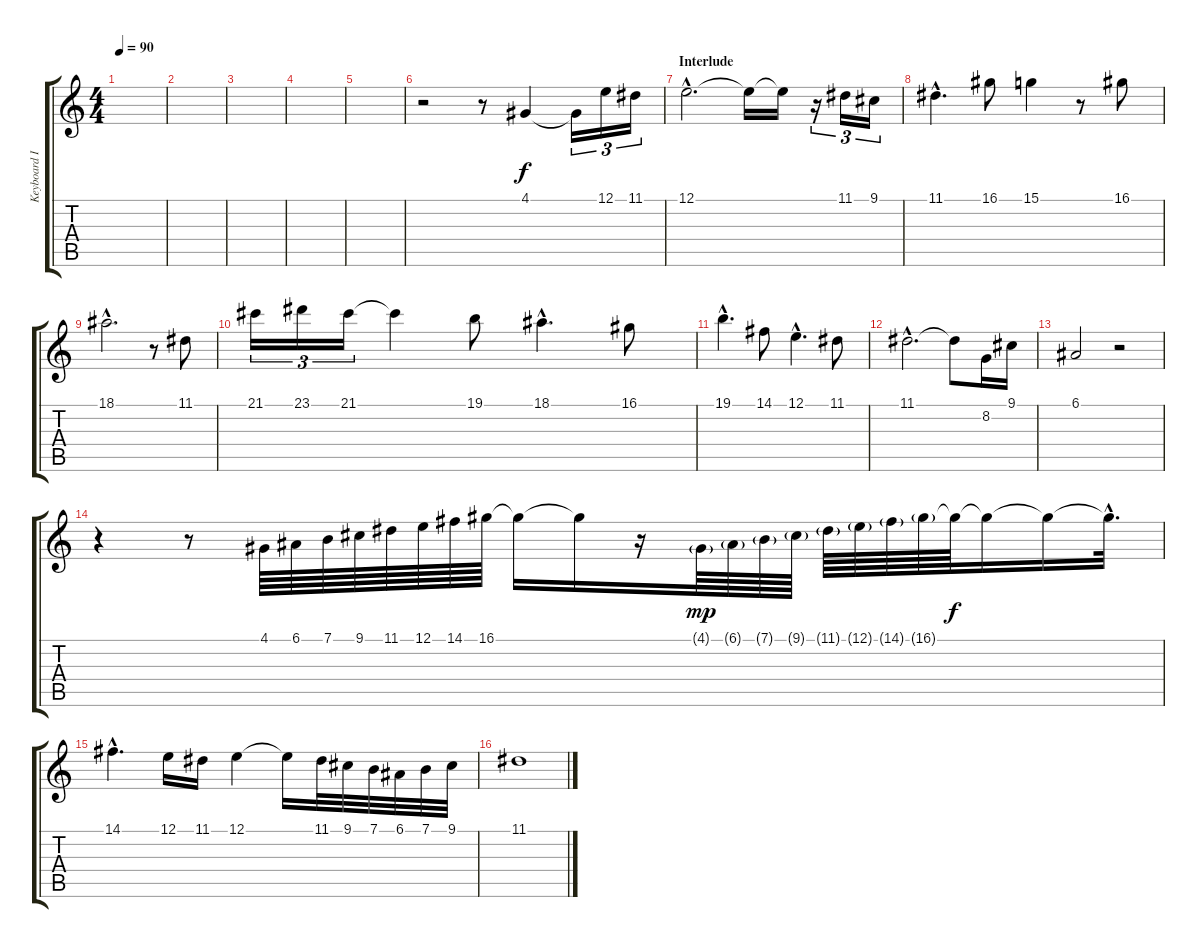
\track ("Keyboard II" "Keyboard I") {instrument panflute}
\staff {score tabs}
\tuning (E4 B3 G3 D3 A2 E2) {hide}
\ts (4 4)
\tempo 90
\clef g2
\ks c
|
|
|
|
|
r.2{balance 8} r.8 4.1.4 4.1{t}.16{tu (3 2)} 12.1.16{tu (3 2)} 11.1.16{tu (3 2)} |
\section ("" "Interlude")
12.1{hac}.2{d} 12.1{t}.16 12.1{t}.16 r.16{tu (3 2)} 11.1.16{tu (3 2)} 9.1.16{tu (3 2)} |
11.1{hac}.4{d} 16.1.8 15.1.4 r.8 16.1.8 |
18.1{hac}.2{d} r.8 11.1.8 |
21.1.16{tu (3 2)} 23.1.16{tu (3 2)} 21.1.16{tu (3 2)} 21.1{t}.4 19.1.8 18.1{hac}.4{d} 16.1.8 |
19.1{hac}.4{d} 14.1.8 12.1{hac}.4{d} 11.1.8 |
11.1{hac}.2{d} 11.1{t}.8 8.2.16 9.1.16 |
6.1.2 r.2 |
r.4 r.8 4.1.64 6.1.64 7.1.64 9.1.64 11.1.64 12.1.64 14.1.64 16.1.64 16.1{t}.16 16.1{t}.16 r.16 4.1{g}.64{dy mp} 6.1{g}.64 7.1{g}.64 9.1{g}.64 11.1{g}.64 12.1{g}.64 14.1{g}.64 16.1{g}.64 16.1{t}.64{dy f} 16.1{t}.16 16.1{t}.16 16.1{hac t}.32{d} |
14.1{hac}.4{d} 12.1.16 11.1.16 12.1.4 12.1{t}.16 11.1.32 9.1.32 7.1.32 6.1.32 7.1.32 9.1.32 |
11.1.1
